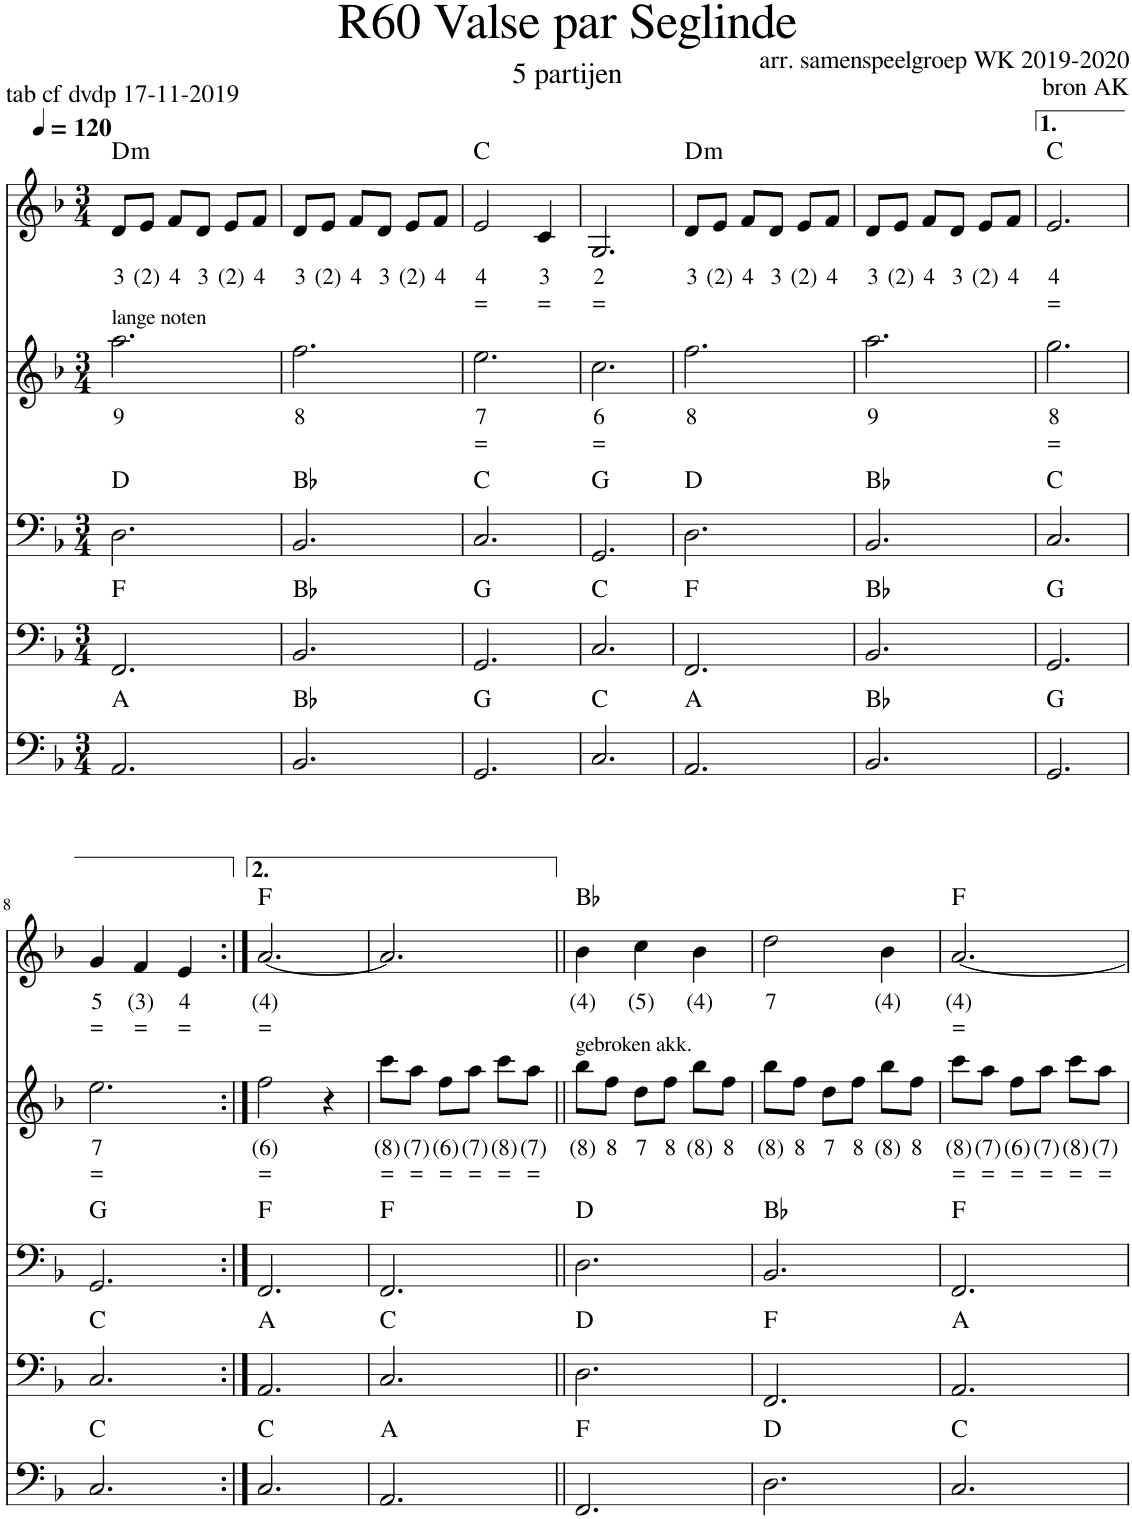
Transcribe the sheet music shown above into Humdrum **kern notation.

**kern	**kern	**kern	**harte	**kern	**text	**text	**kern	**text	**text	**harte
*part5	*part4	*part3	*part3	*part2	*part2	*part2	*part1	*part1	*part1	*part1
*staff5	*staff4	*staff3	*	*staff2	*staff2	*staff2	*staff1	*staff1	*staff1	*
*I"Stem	*I"Stem	*I"Stem	*	*I"Stem	*	*	*I"Piano	*	*	*
*clefF4	*clefF4	*clefF4	*	*clefG2	*	*	*clefG2	*	*	*
*k[b-]	*k[b-]	*k[b-]	*	*k[b-]	*	*	*k[b-]	*	*	*
*M3/4	*M3/4	*M3/4	*	*M3/4	*	*	*M3/4	*	*	*
*MM120	*MM120	*MM120	*	*MM120	*	*	*MM120	*	*	*
=1	=1	=1	=1	=1	=1	=1	=1	=1	=1	=1
!	!	!	!	!LO:TX:a:t=lange noten	!	!	!	!	!	!
!	!	!	!	!	!LO:LY:b	!	!	!LO:LY:b	!	!LO:H:kt=m
2.AA/	2.FF/	2.D\	D:maj	2.aa\	9	.	8d/L	3	.	D:min
!	!	!	!	!	!	!	!	!LO:LY:b	!	!
.	.	.	.	.	.	.	8e/J	(2)	.	.
!	!	!	!	!	!	!	!	!LO:LY:b	!	!
.	.	.	.	.	.	.	8f/L	4	.	.
!	!	!	!	!	!	!	!	!LO:LY:b	!	!
.	.	.	.	.	.	.	8d/J	3	.	.
!	!	!	!	!	!	!	!	!LO:LY:b	!	!
.	.	.	.	.	.	.	8e/L	(2)	.	.
!	!	!	!	!	!	!	!	!LO:LY:b	!	!
.	.	.	.	.	.	.	8f/J	4	.	.
=2	=2	=2	=2	=2	=2	=2	=2	=2	=2	=2
!	!	!	!	!	!LO:LY:b	!	!	!LO:LY:b	!	!
2.BB-/	2.BB-/	2.BB-/	Bb:maj	2.ff\	8	.	8d/L	3	.	.
!	!	!	!	!	!	!	!	!LO:LY:b	!	!
.	.	.	.	.	.	.	8e/J	(2)	.	.
!	!	!	!	!	!	!	!	!LO:LY:b	!	!
.	.	.	.	.	.	.	8f/L	4	.	.
!	!	!	!	!	!	!	!	!LO:LY:b	!	!
.	.	.	.	.	.	.	8d/J	3	.	.
!	!	!	!	!	!	!	!	!LO:LY:b	!	!
.	.	.	.	.	.	.	8e/L	(2)	.	.
!	!	!	!	!	!	!	!	!LO:LY:b	!	!
.	.	.	.	.	.	.	8f/J	4	.	.
=3	=3	=3	=3	=3	=3	=3	=3	=3	=3	=3
!	!	!	!	!	!LO:LY:b	!LO:LY:b	!	!LO:LY:b	!LO:LY:b	!
2.GG/	2.GG/	2.C/	C:maj	2.ee\	7	=	2e/	4	=	C:maj
!	!	!	!	!	!	!	!	!LO:LY:b	!LO:LY:b	!
.	.	.	.	.	.	.	4c/	3	=	.
=4	=4	=4	=4	=4	=4	=4	=4	=4	=4	=4
!	!	!	!	!	!LO:LY:b	!LO:LY:b	!	!LO:LY:b	!LO:LY:b	!
2.C/	2.C/	2.GG/	G:maj	2.cc\	6	=	2.G/	2	=	.
=5	=5	=5	=5	=5	=5	=5	=5	=5	=5	=5
!	!	!	!	!	!LO:LY:b	!	!	!LO:LY:b	!	!LO:H:kt=m
2.AA/	2.FF/	2.D\	D:maj	2.ff\	8	.	8d/L	3	.	D:min
!	!	!	!	!	!	!	!	!LO:LY:b	!	!
.	.	.	.	.	.	.	8e/J	(2)	.	.
!	!	!	!	!	!	!	!	!LO:LY:b	!	!
.	.	.	.	.	.	.	8f/L	4	.	.
!	!	!	!	!	!	!	!	!LO:LY:b	!	!
.	.	.	.	.	.	.	8d/J	3	.	.
!	!	!	!	!	!	!	!	!LO:LY:b	!	!
.	.	.	.	.	.	.	8e/L	(2)	.	.
!	!	!	!	!	!	!	!	!LO:LY:b	!	!
.	.	.	.	.	.	.	8f/J	4	.	.
=6	=6	=6	=6	=6	=6	=6	=6	=6	=6	=6
!	!	!	!	!	!LO:LY:b	!	!	!LO:LY:b	!	!
2.BB-/	2.BB-/	2.BB-/	Bb:maj	2.aa\	9	.	8d/L	3	.	.
!	!	!	!	!	!	!	!	!LO:LY:b	!	!
.	.	.	.	.	.	.	8e/J	(2)	.	.
!	!	!	!	!	!	!	!	!LO:LY:b	!	!
.	.	.	.	.	.	.	8f/L	4	.	.
!	!	!	!	!	!	!	!	!LO:LY:b	!	!
.	.	.	.	.	.	.	8d/J	3	.	.
!	!	!	!	!	!	!	!	!LO:LY:b	!	!
.	.	.	.	.	.	.	8e/L	(2)	.	.
!	!	!	!	!	!	!	!	!LO:LY:b	!	!
.	.	.	.	.	.	.	8f/J	4	.	.
=7	=7	=7	=7	=7	=7	=7	=7	=7	=7	=7
!	!	!	!	!	!LO:LY:b	!LO:LY:b	!	!LO:LY:b	!LO:LY:b	!
2.GG/	2.GG/	2.C/	C:maj	2.gg\	8	=	2.e/	4	=	C:maj
!!LO:LB:g=z
=8	=8	=8	=8	=8	=8	=8	=8	=8	=8	=8
!	!	!	!	!	!LO:LY:b	!LO:LY:b	!	!LO:LY:b	!LO:LY:b	!
2.C/	2.C/	2.GG/	G:maj	2.ee\	7	=	4g/	5	=	.
!	!	!	!	!	!	!	!	!LO:LY:b	!LO:LY:b	!
.	.	.	.	.	.	.	4f/	(3)	=	.
!	!	!	!	!	!	!	!	!LO:LY:b	!LO:LY:b	!
.	.	.	.	.	.	.	4e/	4	=	.
=9:|!	=9:|!	=9:|!	=9:|!	=9:|!	=9:|!	=9:|!	=9:|!	=9:|!	=9:|!	=9:|!
!	!	!	!	!	!LO:LY:b	!LO:LY:b	!	!LO:LY:b	!LO:LY:b	!
2.C/	2.AA/	2.FF/	F:maj	2ff\	(6)	=	[2.a/	(4)	=	F:maj
.	.	.	.	4r	.	.	.	.	.	.
=10	=10	=10	=10	=10	=10	=10	=10	=10	=10	=10
!	!	!	!	!	!LO:LY:b	!LO:LY:b	!	!	!	!
2.AA/	2.C/	2.FF/	F:maj	8ccc\L	(8)	=	2.a/]	.	.	.
!	!	!	!	!	!LO:LY:b	!LO:LY:b	!	!	!	!
.	.	.	.	8aa\J	(7)	=	.	.	.	.
!	!	!	!	!	!LO:LY:b	!LO:LY:b	!	!	!	!
.	.	.	.	8ff\L	(6)	=	.	.	.	.
!	!	!	!	!	!LO:LY:b	!LO:LY:b	!	!	!	!
.	.	.	.	8aa\J	(7)	=	.	.	.	.
!	!	!	!	!	!LO:LY:b	!LO:LY:b	!	!	!	!
.	.	.	.	8ccc\L	(8)	=	.	.	.	.
!	!	!	!	!	!LO:LY:b	!LO:LY:b	!	!	!	!
.	.	.	.	8aa\J	(7)	=	.	.	.	.
=11||	=11||	=11||	=11||	=11||	=11||	=11||	=11||	=11||	=11||	=11||
!	!	!	!	!LO:TX:a:t=gebroken akk.	!	!	!	!	!	!
!	!	!	!	!	!LO:LY:b	!	!	!LO:LY:b	!	!
2.FF/	2.D\	2.D\	D:maj	8bb-\L	(8)	.	4b-\	(4)	.	Bb:maj
!	!	!	!	!	!LO:LY:b	!	!	!	!	!
.	.	.	.	8ff\J	8	.	.	.	.	.
!	!	!	!	!	!LO:LY:b	!	!	!LO:LY:b	!	!
.	.	.	.	8dd\L	7	.	4cc\	(5)	.	.
!	!	!	!	!	!LO:LY:b	!	!	!	!	!
.	.	.	.	8ff\J	8	.	.	.	.	.
!	!	!	!	!	!LO:LY:b	!	!	!LO:LY:b	!	!
.	.	.	.	8bb-\L	(8)	.	4b-\	(4)	.	.
!	!	!	!	!	!LO:LY:b	!	!	!	!	!
.	.	.	.	8ff\J	8	.	.	.	.	.
=12	=12	=12	=12	=12	=12	=12	=12	=12	=12	=12
!	!	!	!	!	!LO:LY:b	!	!	!LO:LY:b	!	!
2.D\	2.FF/	2.BB-/	Bb:maj	8bb-\L	(8)	.	2dd\	7	.	.
!	!	!	!	!	!LO:LY:b	!	!	!	!	!
.	.	.	.	8ff\J	8	.	.	.	.	.
!	!	!	!	!	!LO:LY:b	!	!	!	!	!
.	.	.	.	8dd\L	7	.	.	.	.	.
!	!	!	!	!	!LO:LY:b	!	!	!	!	!
.	.	.	.	8ff\J	8	.	.	.	.	.
!	!	!	!	!	!LO:LY:b	!	!	!LO:LY:b	!	!
.	.	.	.	8bb-\L	(8)	.	4b-\	(4)	.	.
!	!	!	!	!	!LO:LY:b	!	!	!	!	!
.	.	.	.	8ff\J	8	.	.	.	.	.
=13	=13	=13	=13	=13	=13	=13	=13	=13	=13	=13
!	!	!	!	!	!LO:LY:b	!LO:LY:b	!	!LO:LY:b	!LO:LY:b	!
2.C/	2.AA/	2.FF/	F:maj	8ccc\L	(8)	=	[2.a/	(4)	=	F:maj
!	!	!	!	!	!LO:LY:b	!LO:LY:b	!	!	!	!
.	.	.	.	8aa\J	(7)	=	.	.	.	.
!	!	!	!	!	!LO:LY:b	!LO:LY:b	!	!	!	!
.	.	.	.	8ff\L	(6)	=	.	.	.	.
!	!	!	!	!	!LO:LY:b	!LO:LY:b	!	!	!	!
.	.	.	.	8aa\J	(7)	=	.	.	.	.
!	!	!	!	!	!LO:LY:b	!LO:LY:b	!	!	!	!
.	.	.	.	8ccc\L	(8)	=	.	.	.	.
!	!	!	!	!	!LO:LY:b	!LO:LY:b	!	!	!	!
.	.	.	.	8aa\J	(7)	=	.	.	.	.
=	=	=	=	=	=	=	=	=	=	=
*-	*-	*-	*-	*-	*-	*-	*-	*-	*-	*-
